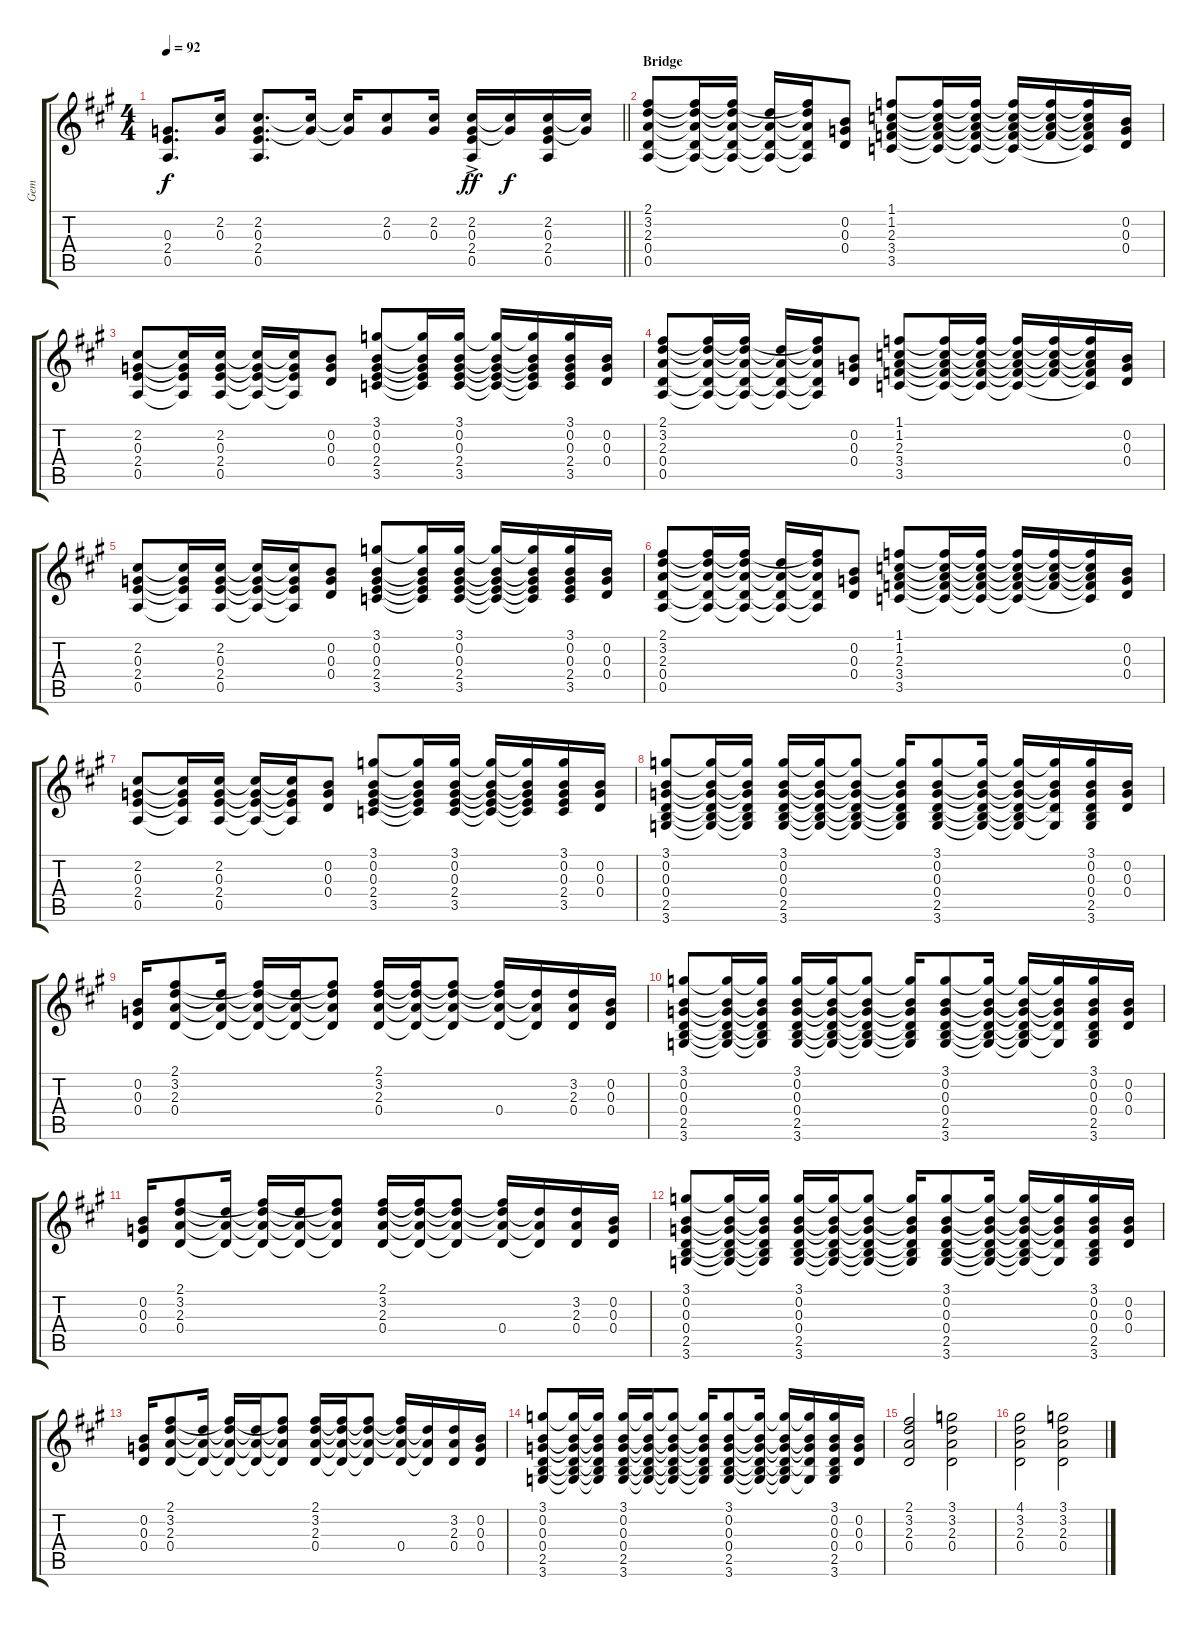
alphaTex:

\track ("Gem" "Gem") {instrument overdrivenguitar}
\staff {score tabs}
\tuning (E4 B3 G3 D3 A2 E2) {hide}
\ts (4 4)
\tempo 92
\clef g2
\barLineRight lightlight
\ks a
(0.3 2.4 0.5).8{d dy f} (2.2 0.3).16 (2.2 0.3 2.4 0.5).8{d} (2.2{t} 0.3{t}).16 (2.2{t} 0.3{t}).16 (2.2 0.3).8 (2.2 0.3).16 (2.2 0.3{ac} 2.4 0.5).16{dy ff} (2.2{t} 0.3{t}).16{dy f} (2.2 0.3 2.4 0.5).16 (2.2{t} 0.3{t}).16 |
\section ("" "Bridge")
(2.1 3.2 2.3 0.4 0.5).8 (2.1{t} 3.2{t} 2.3{t} 0.4{t} 0.5{t}).16 (2.1{t} 3.2{t} 2.3{t} 0.4{t} 0.5{t}).16 (3.2{t} 2.3{t} 0.4{t} 0.5{t}).16 (2.1{t} 3.2{t} 2.3{t} 0.4{t} 0.5{t}).16 (0.2 0.3 0.4).8 (1.1 1.2 2.3 3.4 3.5).8 (1.1{t} 1.2{t} 2.3{t} 3.4{t} 3.5{t}).16 (1.1{t} 1.2{t} 2.3{t} 3.4{t} 3.5{t}).16 (1.1{t} 1.2{t} 2.3{t} 3.4{t} 3.5{t}).16 (1.1{t} 1.2{t} 2.3{t} 3.4{t}).16 (1.1{t} 1.2{t} 2.3{t} 3.4{t} 3.5{t}).16 (0.2 0.3 0.4).16 |
(2.2 0.3 2.4 0.5).8 (2.2{t} 0.3{t} 2.4{t} 0.5{t}).16 (2.2 0.3 2.4 0.5).16 (2.2{t} 0.3{t} 2.4{t} 0.5{t}).16 (2.2{t} 0.3{t} 2.4{t} 0.5{t}).16 (0.2 0.3 0.4).8 (3.1 0.2 0.3 2.4 3.5).8 (3.1{t} 0.2{t} 0.3{t} 2.4{t} 3.5{t}).16 (3.1 0.2 0.3 2.4 3.5).16 (3.1{t} 0.2{t} 0.3{t} 2.4{t} 3.5{t}).16 (3.1{t} 0.2{t} 0.3{t} 2.4{t} 3.5{t}).16 (3.1 0.2 0.3 2.4 3.5).16 (0.2 0.3 0.4).16 |
(2.1 3.2 2.3 0.4 0.5).8 (2.1{t} 3.2{t} 2.3{t} 0.4{t} 0.5{t}).16 (2.1{t} 3.2{t} 2.3{t} 0.4{t} 0.5{t}).16 (3.2{t} 2.3{t} 0.4{t} 0.5{t}).16 (2.1{t} 3.2{t} 2.3{t} 0.4{t} 0.5{t}).16 (0.2 0.3 0.4).8 (1.1 1.2 2.3 3.4 3.5).8 (1.1{t} 1.2{t} 2.3{t} 3.4{t} 3.5{t}).16 (1.1{t} 1.2{t} 2.3{t} 3.4{t} 3.5{t}).16 (1.1{t} 1.2{t} 2.3{t} 3.4{t} 3.5{t}).16 (1.1{t} 1.2{t} 2.3{t} 3.4{t}).16 (1.1{t} 1.2{t} 2.3{t} 3.4{t} 3.5{t}).16 (0.2 0.3 0.4).16 |
(2.2 0.3 2.4 0.5).8 (2.2{t} 0.3{t} 2.4{t} 0.5{t}).16 (2.2 0.3 2.4 0.5).16 (2.2{t} 0.3{t} 2.4{t} 0.5{t}).16 (2.2{t} 0.3{t} 2.4{t} 0.5{t}).16 (0.2 0.3 0.4).8 (3.1 0.2 0.3 2.4 3.5).8 (3.1{t} 0.2{t} 0.3{t} 2.4{t} 3.5{t}).16 (3.1 0.2 0.3 2.4 3.5).16 (3.1{t} 0.2{t} 0.3{t} 2.4{t} 3.5{t}).16 (3.1{t} 0.2{t} 0.3{t} 2.4{t} 3.5{t}).16 (3.1 0.2 0.3 2.4 3.5).16 (0.2 0.3 0.4).16 |
(2.1 3.2 2.3 0.4 0.5).8 (2.1{t} 3.2{t} 2.3{t} 0.4{t} 0.5{t}).16 (2.1{t} 3.2{t} 2.3{t} 0.4{t} 0.5{t}).16 (3.2{t} 2.3{t} 0.4{t} 0.5{t}).16 (2.1{t} 3.2{t} 2.3{t} 0.4{t} 0.5{t}).16 (0.2 0.3 0.4).8 (1.1 1.2 2.3 3.4 3.5).8 (1.1{t} 1.2{t} 2.3{t} 3.4{t} 3.5{t}).16 (1.1{t} 1.2{t} 2.3{t} 3.4{t} 3.5{t}).16 (1.1{t} 1.2{t} 2.3{t} 3.4{t} 3.5{t}).16 (1.1{t} 1.2{t} 2.3{t} 3.4{t}).16 (1.1{t} 1.2{t} 2.3{t} 3.4{t} 3.5{t}).16 (0.2 0.3 0.4).16 |
(2.2 0.3 2.4 0.5).8 (2.2{t} 0.3{t} 2.4{t} 0.5{t}).16 (2.2 0.3 2.4 0.5).16 (2.2{t} 0.3{t} 2.4{t} 0.5{t}).16 (2.2{t} 0.3{t} 2.4{t} 0.5{t}).16 (0.2 0.3 0.4).8 (3.1 0.2 0.3 2.4 3.5).8 (3.1{t} 0.2{t} 0.3{t} 2.4{t} 3.5{t}).16 (3.1 0.2 0.3 2.4 3.5).16 (3.1{t} 0.2{t} 0.3{t} 2.4{t} 3.5{t}).16 (3.1{t} 0.2{t} 0.3{t} 2.4{t} 3.5{t}).16 (3.1 0.2 0.3 2.4 3.5).16 (0.2 0.3 0.4).16 |
(3.1 0.2 0.3 0.4 2.5 3.6).8 (3.1{t} 0.2{t} 0.3{t} 0.4{t} 2.5{t} 3.6{t}).16 (3.1{t} 0.2{t} 0.3{t} 0.4{t} 2.5{t} 3.6{t}).16 (3.1 0.2 0.3 0.4 2.5 3.6).16 (3.1{t} 0.2{t} 0.3{t} 0.4{t} 2.5{t} 3.6{t}).16 (3.1{t} 0.2{t} 0.3{t} 0.4{t} 2.5{t} 3.6{t}).8 (3.1{t} 0.2{t} 0.3{t} 0.4{t} 2.5{t} 3.6{t}).16 (3.1 0.2 0.3 0.4 2.5 3.6).8 (3.1{t} 0.2{t} 0.3{t} 0.4{t} 2.5{t} 3.6{t}).16 (3.1{t} 0.2{t} 0.3{t} 0.4{t} 2.5{t} 3.6{t}).16 (3.1{t} 0.2{t} 0.3{t} 0.4{t} 3.6{t}).16 (3.1 0.2 0.3 0.4 2.5 3.6).16 (0.2 0.3 0.4).16 |
(0.2 0.3 0.4).16 (2.1 3.2 2.3 0.4).8 (3.2{t} 2.3{t} 0.4{t}).16 (2.1{t} 3.2{t} 2.3{t} 0.4{t}).16 (3.2{t} 2.3{t} 0.4{t}).16 (2.1{t} 3.2{t} 2.3{t} 0.4{t}).8 (2.1 3.2 2.3 0.4).16 (2.1{t} 3.2{t} 2.3{t} 0.4{t}).16 (2.1{t} 3.2{t} 2.3{t} 0.4{t}).8 (2.1{t} 3.2{t} 2.3{t} 0.4).16 (3.2{t} 2.3{t} 0.4{t}).16 (3.2 2.3 0.4).16 (0.2 0.3 0.4).16 |
(3.1 0.2 0.3 0.4 2.5 3.6).8 (3.1{t} 0.2{t} 0.3{t} 0.4{t} 2.5{t} 3.6{t}).16 (3.1{t} 0.2{t} 0.3{t} 0.4{t} 2.5{t} 3.6{t}).16 (3.1 0.2 0.3 0.4 2.5 3.6).16 (3.1{t} 0.2{t} 0.3{t} 0.4{t} 2.5{t} 3.6{t}).16 (3.1{t} 0.2{t} 0.3{t} 0.4{t} 2.5{t} 3.6{t}).8 (3.1{t} 0.2{t} 0.3{t} 0.4{t} 2.5{t} 3.6{t}).16 (3.1 0.2 0.3 0.4 2.5 3.6).8 (3.1{t} 0.2{t} 0.3{t} 0.4{t} 2.5{t} 3.6{t}).16 (3.1{t} 0.2{t} 0.3{t} 0.4{t} 2.5{t} 3.6{t}).16 (3.1{t} 0.2{t} 0.3{t} 0.4{t} 3.6{t}).16 (3.1 0.2 0.3 0.4 2.5 3.6).16 (0.2 0.3 0.4).16 |
(0.2 0.3 0.4).16 (2.1 3.2 2.3 0.4).8 (3.2{t} 2.3{t} 0.4{t}).16 (2.1{t} 3.2{t} 2.3{t} 0.4{t}).16 (3.2{t} 2.3{t} 0.4{t}).16 (2.1{t} 3.2{t} 2.3{t} 0.4{t}).8 (2.1 3.2 2.3 0.4).16 (2.1{t} 3.2{t} 2.3{t} 0.4{t}).16 (2.1{t} 3.2{t} 2.3{t} 0.4{t}).8 (2.1{t} 3.2{t} 2.3{t} 0.4).16 (3.2{t} 2.3{t} 0.4{t}).16 (3.2 2.3 0.4).16 (0.2 0.3 0.4).16 |
(3.1 0.2 0.3 0.4 2.5 3.6).8 (3.1{t} 0.2{t} 0.3{t} 0.4{t} 2.5{t} 3.6{t}).16 (3.1{t} 0.2{t} 0.3{t} 0.4{t} 2.5{t} 3.6{t}).16 (3.1 0.2 0.3 0.4 2.5 3.6).16 (3.1{t} 0.2{t} 0.3{t} 0.4{t} 2.5{t} 3.6{t}).16 (3.1{t} 0.2{t} 0.3{t} 0.4{t} 2.5{t} 3.6{t}).8 (3.1{t} 0.2{t} 0.3{t} 0.4{t} 2.5{t} 3.6{t}).16 (3.1 0.2 0.3 0.4 2.5 3.6).8 (3.1{t} 0.2{t} 0.3{t} 0.4{t} 2.5{t} 3.6{t}).16 (3.1{t} 0.2{t} 0.3{t} 0.4{t} 2.5{t} 3.6{t}).16 (3.1{t} 0.2{t} 0.3{t} 0.4{t} 3.6{t}).16 (3.1 0.2 0.3 0.4 2.5 3.6).16 (0.2 0.3 0.4).16 |
(0.2 0.3 0.4).16 (2.1 3.2 2.3 0.4).8 (3.2{t} 2.3{t} 0.4{t}).16 (2.1{t} 3.2{t} 2.3{t} 0.4{t}).16 (3.2{t} 2.3{t} 0.4{t}).16 (2.1{t} 3.2{t} 2.3{t} 0.4{t}).8 (2.1 3.2 2.3 0.4).16 (2.1{t} 3.2{t} 2.3{t} 0.4{t}).16 (2.1{t} 3.2{t} 2.3{t} 0.4{t}).8 (2.1{t} 3.2{t} 2.3{t} 0.4).16 (3.2{t} 2.3{t} 0.4{t}).16 (3.2 2.3 0.4).16 (0.2 0.3 0.4).16 |
(3.1 0.2 0.3 0.4 2.5 3.6).8 (3.1{t} 0.2{t} 0.3{t} 0.4{t} 2.5{t} 3.6{t}).16 (3.1{t} 0.2{t} 0.3{t} 0.4{t} 2.5{t} 3.6{t}).16 (3.1 0.2 0.3 0.4 2.5 3.6).16 (3.1{t} 0.2{t} 0.3{t} 0.4{t} 2.5{t} 3.6{t}).16 (3.1{t} 0.2{t} 0.3{t} 0.4{t} 2.5{t} 3.6{t}).8 (3.1{t} 0.2{t} 0.3{t} 0.4{t} 2.5{t} 3.6{t}).16 (3.1 0.2 0.3 0.4 2.5 3.6).8 (3.1{t} 0.2{t} 0.3{t} 0.4{t} 2.5{t} 3.6{t}).16 (3.1{t} 0.2{t} 0.3{t} 0.4{t} 2.5{t} 3.6{t}).16 (3.1{t} 0.2{t} 0.3{t} 0.4{t} 3.6{t}).16 (3.1 0.2 0.3 0.4 2.5 3.6).16 (0.2 0.3 0.4).16 |
(2.1 3.2 2.3 0.4).2 (3.1 3.2 2.3 0.4).2 |
(4.1 3.2 2.3 0.4).2 (3.1 3.2 2.3 0.4).2
